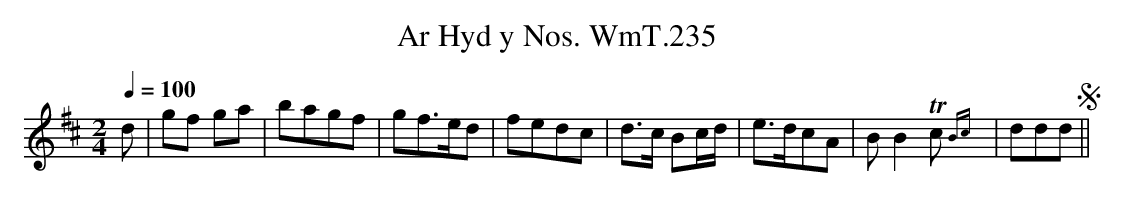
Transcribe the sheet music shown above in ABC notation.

X:1
T:Ar Hyd y Nos. WmT.235
M:2/4
L:1/8
Q:1/4=100
K:D
d|gf ga|bagf|gf>ed|fedc|d>c Bc/d/|e>dcA|BB2 !trill!c {Bc}|ddd !segno!||
